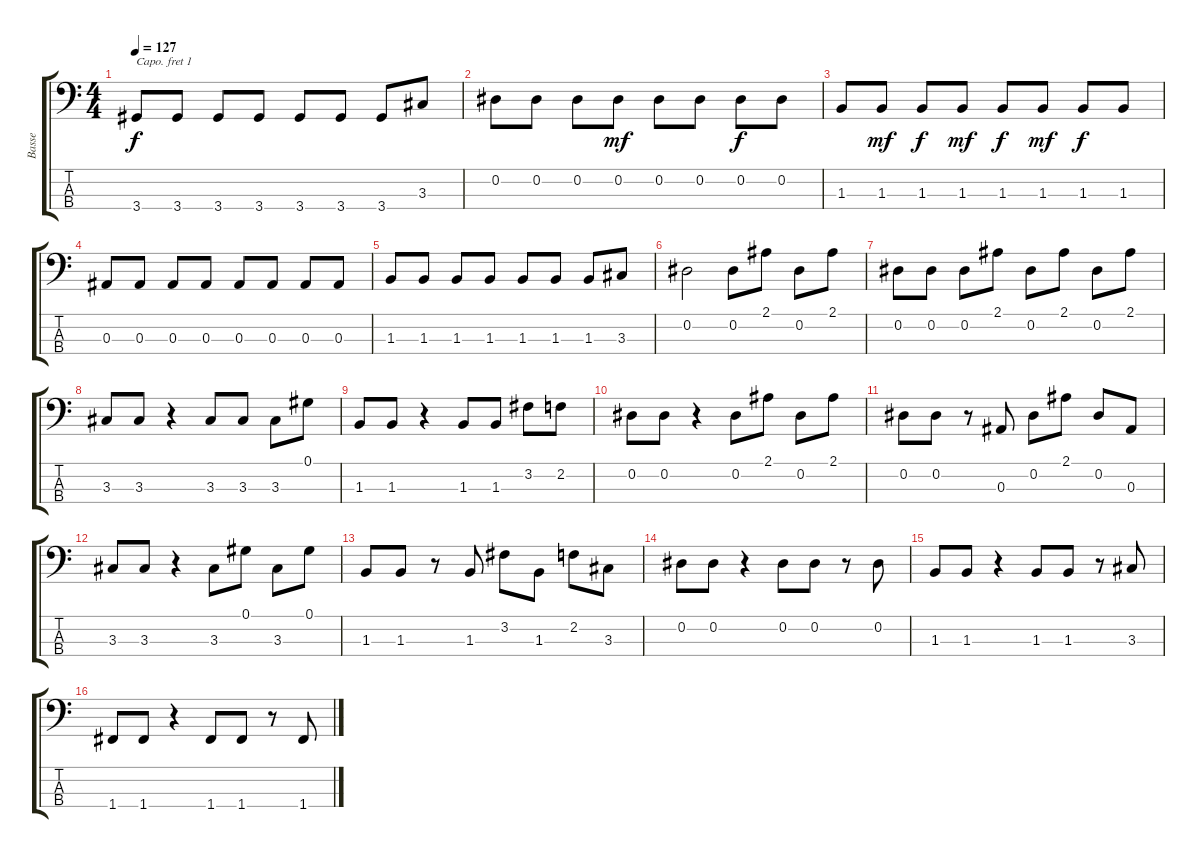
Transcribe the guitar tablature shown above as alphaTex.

\track ("Basse" "Basse") {instrument fretlessbass}
\staff {score tabs}
\capo 1
\tuning (G2 D2 A1 E1) {hide}
\ts (4 4)
\tempo 127
\clef f4
\ks c
3.4.8{dy f} 3.4.8 3.4.8 3.4.8 3.4.8 3.4.8 3.4.8 3.3.8 |
0.2.8 0.2.8 0.2.8 0.2.8{dy mf} 0.2.8 0.2.8 0.2.8{dy f} 0.2.8 |
1.3.8 1.3.8{dy mf} 1.3.8{dy f} 1.3.8{dy mf} 1.3.8{dy f} 1.3.8{dy mf} 1.3.8{dy f} 1.3.8 |
0.3.8 0.3.8 0.3.8 0.3.8 0.3.8 0.3.8 0.3.8 0.3.8 |
1.3.8 1.3.8 1.3.8 1.3.8 1.3.8 1.3.8 1.3.8 3.3.8 |
0.2.2 0.2.8 2.1.8 0.2.8 2.1.8 |
0.2.8 0.2.8 0.2.8 2.1.8 0.2.8 2.1.8 0.2.8 2.1.8 |
3.3.8 3.3.8 r.4 3.3.8 3.3.8 3.3.8 0.1.8 |
1.3.8 1.3.8 r.4 1.3.8 1.3.8 3.2.8 2.2.8 |
0.2.8 0.2.8 r.4 0.2.8 2.1.8 0.2.8 2.1.8 |
0.2.8 0.2.8 r.8 0.3.8 0.2.8 2.1.8 0.2.8 0.3.8 |
3.3.8 3.3.8 r.4 3.3.8 0.1.8 3.3.8 0.1.8 |
1.3.8 1.3.8 r.8 1.3.8 3.2.8 1.3.8 2.2.8 3.3.8 |
0.2.8 0.2.8 r.4 0.2.8 0.2.8 r.8 0.2.8 |
1.3.8 1.3.8 r.4 1.3.8 1.3.8 r.8 3.3.8 |
1.4.8 1.4.8 r.4 1.4.8 1.4.8 r.8 1.4.8
